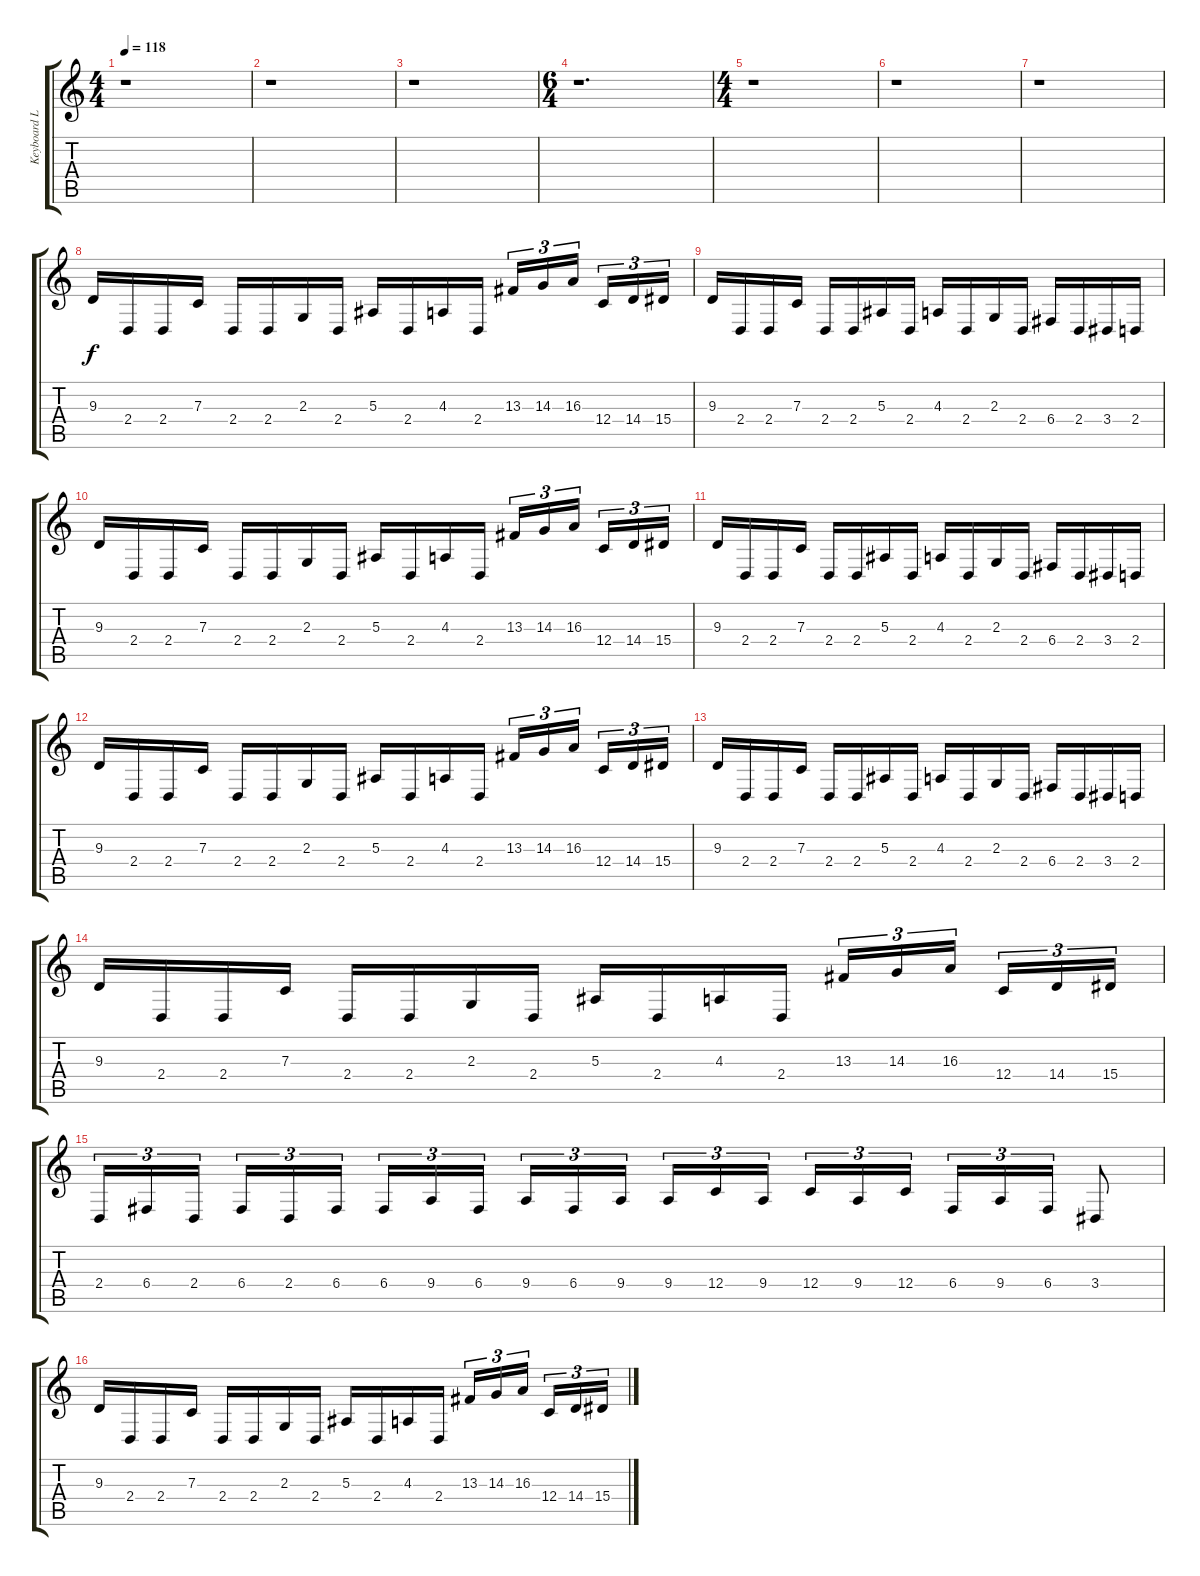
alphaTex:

\track ("Keyboard Lead" "Keyboard L") {instrument lead2sawtooth}
\staff {score tabs}
\tuning (D4 A3 F3 C3 G2 D2) {hide}
\ts (4 4)
\tempo 118
\clef g2
\ks c
r.1{dy f} |
r.1 |
r.1 |
\ts (6 4)
r.1{d} |
\ts (4 4)
r.1 |
r.1 |
r.1 |
9.3.16{volume 9 instrument lead2sawtooth} 2.4.16 2.4.16 7.3.16 2.4.16 2.4.16 2.3.16 2.4.16 5.3.16 2.4.16 4.3.16 2.4.16 13.3.16{tu (3 2)} 14.3.16{tu (3 2)} 16.3.16{tu (3 2)} 12.4.16{tu (3 2)} 14.4.16{tu (3 2)} 15.4.16{tu (3 2)} |
9.3.16 2.4.16 2.4.16 7.3.16 2.4.16 2.4.16 5.3.16 2.4.16 4.3.16 2.4.16 2.3.16 2.4.16 6.4.16 2.4.16 3.4.16 2.4.16 |
9.3.16 2.4.16 2.4.16 7.3.16 2.4.16 2.4.16 2.3.16 2.4.16 5.3.16 2.4.16 4.3.16 2.4.16 13.3.16{tu (3 2)} 14.3.16{tu (3 2)} 16.3.16{tu (3 2)} 12.4.16{tu (3 2)} 14.4.16{tu (3 2)} 15.4.16{tu (3 2)} |
9.3.16 2.4.16 2.4.16 7.3.16 2.4.16 2.4.16 5.3.16 2.4.16 4.3.16 2.4.16 2.3.16 2.4.16 6.4.16 2.4.16 3.4.16 2.4.16 |
9.3.16 2.4.16 2.4.16 7.3.16 2.4.16 2.4.16 2.3.16 2.4.16 5.3.16 2.4.16 4.3.16 2.4.16 13.3.16{tu (3 2)} 14.3.16{tu (3 2)} 16.3.16{tu (3 2)} 12.4.16{tu (3 2)} 14.4.16{tu (3 2)} 15.4.16{tu (3 2)} |
9.3.16 2.4.16 2.4.16 7.3.16 2.4.16 2.4.16 5.3.16 2.4.16 4.3.16 2.4.16 2.3.16 2.4.16 6.4.16 2.4.16 3.4.16 2.4.16 |
9.3.16 2.4.16 2.4.16 7.3.16 2.4.16 2.4.16 2.3.16 2.4.16 5.3.16 2.4.16 4.3.16 2.4.16 13.3.16{tu (3 2)} 14.3.16{tu (3 2)} 16.3.16{tu (3 2)} 12.4.16{tu (3 2)} 14.4.16{tu (3 2)} 15.4.16{tu (3 2)} |
2.4.16{tu (3 2)} 6.4.16{tu (3 2)} 2.4.16{tu (3 2)} 6.4.16{tu (3 2)} 2.4.16{tu (3 2)} 6.4.16{tu (3 2)} 6.4.16{tu (3 2)} 9.4.16{tu (3 2)} 6.4.16{tu (3 2)} 9.4.16{tu (3 2)} 6.4.16{tu (3 2)} 9.4.16{tu (3 2)} 9.4.16{tu (3 2)} 12.4.16{tu (3 2)} 9.4.16{tu (3 2)} 12.4.16{tu (3 2)} 9.4.16{tu (3 2)} 12.4.16{tu (3 2)} 6.4.16{tu (3 2)} 9.4.16{tu (3 2)} 6.4.16{tu (3 2)} 3.4.8 |
9.3.16 2.4.16 2.4.16 7.3.16 2.4.16 2.4.16 2.3.16 2.4.16 5.3.16 2.4.16 4.3.16 2.4.16 13.3.16{tu (3 2)} 14.3.16{tu (3 2)} 16.3.16{tu (3 2)} 12.4.16{tu (3 2)} 14.4.16{tu (3 2)} 15.4.16{tu (3 2)}
